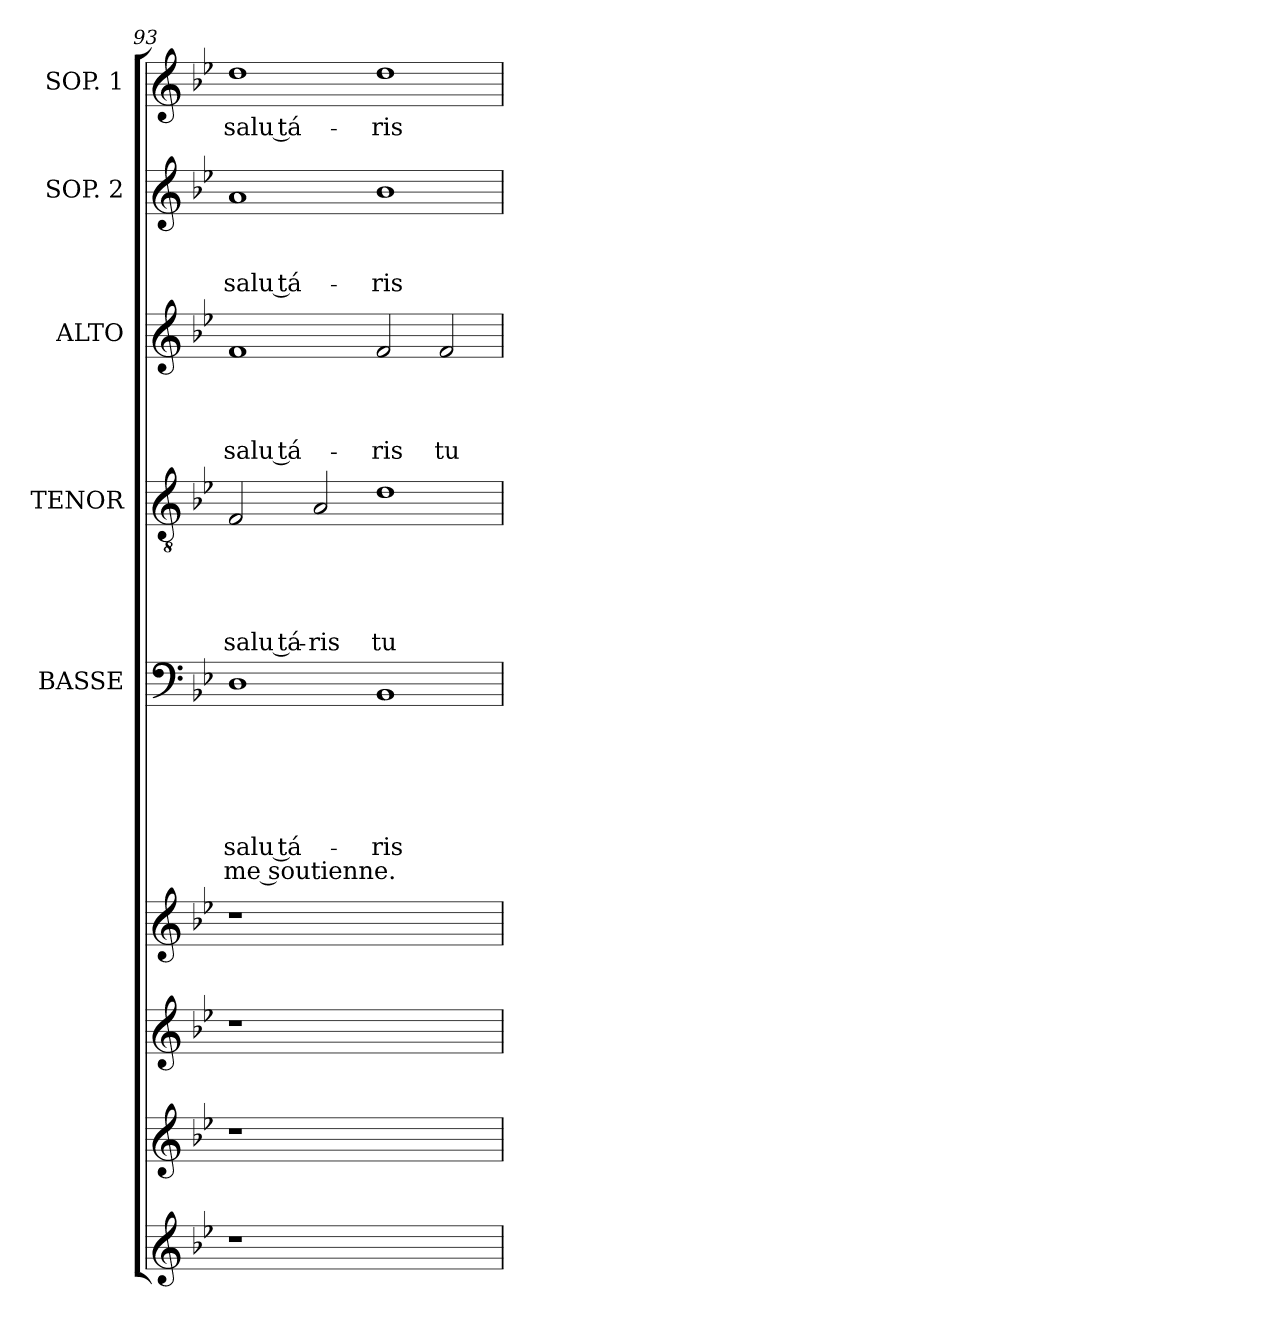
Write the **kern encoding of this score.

**kern	**kern	**kern	**kern	**kern	**text	**text	**text	**text	**text	**text	**text	**kern	**text	**text	**text	**text	**text	**kern	**text	**text	**text	**text	**kern	**text	**text	**text	**kern	**text
*part9	*part8	*part7	*part6	*part5	*part5	*part5	*part5	*part5	*part5	*part5	*part5	*part4	*part4	*part4	*part4	*part4	*part4	*part3	*part3	*part3	*part3	*part3	*part2	*part2	*part2	*part2	*part1	*part1
*staff9	*staff8	*staff7	*staff6	*staff5	*staff5	*staff5	*staff5	*staff5	*staff5	*staff5	*staff5	*staff4	*staff4	*staff4	*staff4	*staff4	*staff4	*staff3	*staff3	*staff3	*staff3	*staff3	*staff2	*staff2	*staff2	*staff2	*staff1	*staff1
*	*	*	*	*I"BASSE	*	*	*	*	*	*	*	*I"TENOR	*	*	*	*	*	*I"ALTO	*	*	*	*	*I"SOP. 2	*	*	*	*I"SOP. 1	*
*	*	*	*	*I'BAS.	*	*	*	*	*	*	*	*I'TEN.	*	*	*	*	*	*I'ALT.	*	*	*	*	*I'SOP. 2	*	*	*	*I'SOP. 1	*
*clefG2	*clefG2	*clefG2	*clefG2	*clefF4	*	*	*	*	*	*	*	*clefGv2	*	*	*	*	*	*clefG2	*	*	*	*	*clefG2	*	*	*	*clefG2	*
*k[b-e-]	*k[b-e-]	*k[b-e-]	*k[b-e-]	*k[b-e-]	*	*	*	*	*	*	*	*k[b-e-]	*	*	*	*	*	*k[b-e-]	*	*	*	*	*k[b-e-]	*	*	*	*k[b-e-]	*
*B-:	*B-:	*B-:	*B-:	*B-:	*	*	*	*	*	*	*	*B-:	*	*	*	*	*	*B-:	*	*	*	*	*B-:	*	*	*	*B-:	*
=93	=93	=93	=93	=93	=93	=93	=93	=93	=93	=93	=93	=93	=93	=93	=93	=93	=93	=93	=93	=93	=93	=93	=93	=93	=93	=93	=93	=93
!	!	!	!	!	!	!	!	!	!	!LO:LY:b:rj	!LO:LY:b:rj	!	!	!	!	!	!LO:LY:b:rj	!	!	!	!	!LO:LY:b:rj	!	!	!	!LO:LY:b:rj	!	!LO:LY:b:rj
1r	1r	1r	1r	1D	.	.	.	.	.	salu tá-	me soutienne.	2F/	.	.	.	.	salu tá-	1f	.	.	.	salu tá-	1a	.	.	salu tá-	1dd	salu tá-
!	!	!	!	!	!	!	!	!	!	!	!	!	!	!	!	!	!LO:LY:b	!	!	!	!	!	!	!	!	!	!	!
.	.	.	.	.	.	.	.	.	.	.	.	2A/	.	.	.	.	-ris	.	.	.	.	.	.	.	.	.	.	.
!	!	!	!	!	!	!	!	!	!	!LO:LY:b	!	!	!	!	!	!	!LO:LY:b	!	!	!	!	!LO:LY:b	!	!	!	!LO:LY:b	!	!LO:LY:b
1ryy	1ryy	1ryy	1ryy	1BB-	.	.	.	.	.	-ris	.	1d	.	.	.	.	tu-	2f/	.	.	.	-ris	1b-	.	.	-ris	1dd	-ris
!	!	!	!	!	!	!	!	!	!	!	!	!	!	!	!	!	!	!	!	!	!	!LO:LY:b	!	!	!	!	!	!
.	.	.	.	.	.	.	.	.	.	.	.	.	.	.	.	.	.	2f/	.	.	.	tu-	.	.	.	.	.	.
=	=	=	=	=	=	=	=	=	=	=	=	=	=	=	=	=	=	=	=	=	=	=	=	=	=	=	=	=
*-	*-	*-	*-	*-	*-	*-	*-	*-	*-	*-	*-	*-	*-	*-	*-	*-	*-	*-	*-	*-	*-	*-	*-	*-	*-	*-	*-	*-
